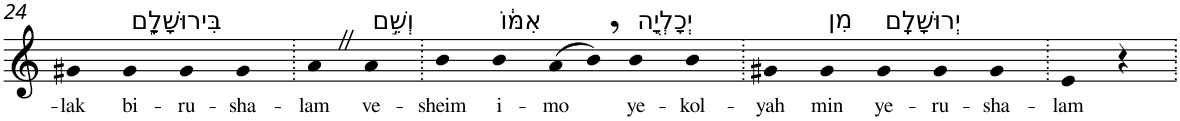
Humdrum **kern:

**kern	**text
*part1	*part1
*staff1	*staff1
*I"Piano	*
*I'Pno	*
!!LO:PB:g=z
*clefG2	*
*k[]	*
=24	=24
!	!LO:LY:b
4g#X	-lak
!LO:TX:a:t=בִּירוּשָׁלִָ֑ם	!
!	!LO:LY:b
4g#	bi-
!	!LO:LY:b
4g#	-ru-
!	!LO:LY:b
4g#	-sha-
=25.	=25.
!	!LO:LY:b
4aZ	-lam
!LO:TX:a:t=וְשֵׁ֣ם	!
!	!LO:LY:b
4a	ve-
=26.	=26.
!	!LO:LY:b
4b	-sheim
!LO:TX:a:t=אִמּ֔וֹ	!
!	!LO:LY:b
4b	i-
!	!LO:LY:b
(>8a	-mo
8b,)	.
!LO:TX:a:t=יְכָלְיָ֖ה	!
!	!LO:LY:b
4b	ye-
!	!LO:LY:b
4b	-kol-
=27.	=27.
!	!LO:LY:b
4g#X	-yah
!LO:TX:a:t=מִן	!
!	!LO:LY:b
4g#	min
!LO:TX:a:t=יְרוּשָׁלִָֽם	!
!	!LO:LY:b
4g#	ye-
!	!LO:LY:b
4g#	-ru-
!	!LO:LY:b
4g#	-sha-
=28.	=28.
!	!LO:LY:b
4e	-lam
4r	.
=.	=.
*-	*-
